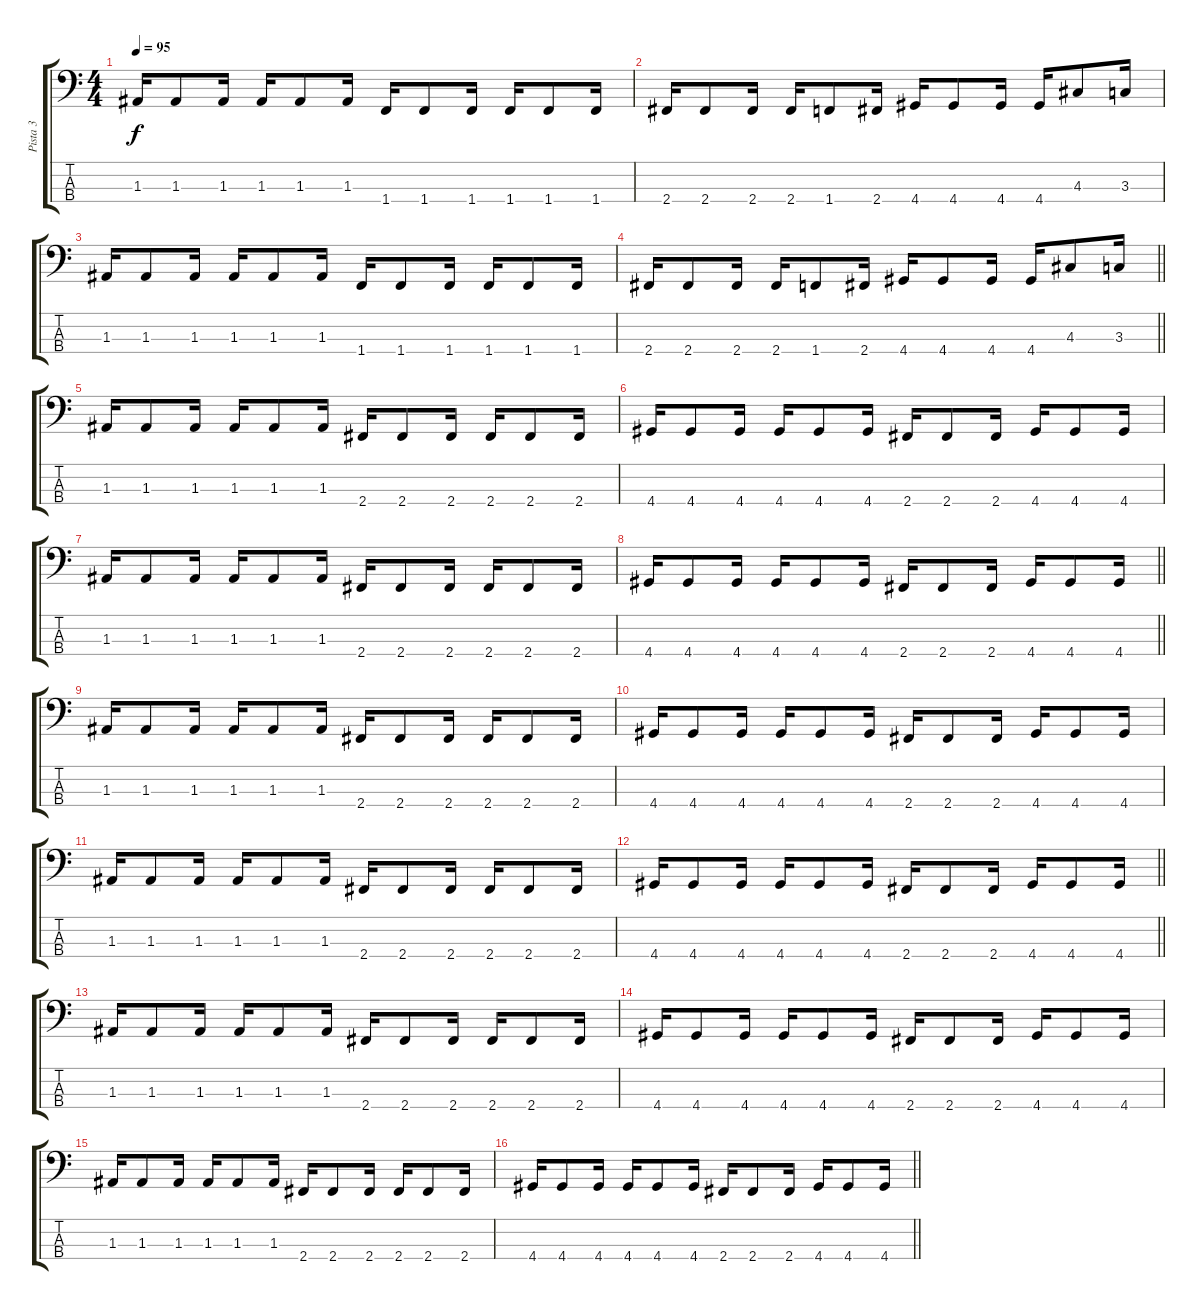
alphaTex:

\track ("Pista 3" "Pista 3") {instrument electricbassfinger}
\staff {score tabs}
\tuning (G2 D2 A1 E1) {hide}
\ts (4 4)
\tempo 95
\clef f4
\ks c
1.3.16{dy f} 1.3.8 1.3.16 1.3.16 1.3.8 1.3.16 1.4.16 1.4.8 1.4.16 1.4.16 1.4.8 1.4.16 |
2.4.16 2.4.8 2.4.16 2.4.16 1.4.8 2.4.16 4.4.16 4.4.8 4.4.16 4.4.16 4.3.8 3.3.16 |
1.3.16 1.3.8 1.3.16 1.3.16 1.3.8 1.3.16 1.4.16 1.4.8 1.4.16 1.4.16 1.4.8 1.4.16 |
\barLineRight lightlight
2.4.16 2.4.8 2.4.16 2.4.16 1.4.8 2.4.16 4.4.16 4.4.8 4.4.16 4.4.16 4.3.8 3.3.16 |
1.3.16 1.3.8 1.3.16 1.3.16 1.3.8 1.3.16 2.4.16 2.4.8 2.4.16 2.4.16 2.4.8 2.4.16 |
4.4.16 4.4.8 4.4.16 4.4.16 4.4.8 4.4.16 2.4.16 2.4.8 2.4.16 4.4.16 4.4.8 4.4.16 |
1.3.16 1.3.8 1.3.16 1.3.16 1.3.8 1.3.16 2.4.16 2.4.8 2.4.16 2.4.16 2.4.8 2.4.16 |
\barLineRight lightlight
4.4.16 4.4.8 4.4.16 4.4.16 4.4.8 4.4.16 2.4.16 2.4.8 2.4.16 4.4.16 4.4.8 4.4.16 |
1.3.16 1.3.8 1.3.16 1.3.16 1.3.8 1.3.16 2.4.16 2.4.8 2.4.16 2.4.16 2.4.8 2.4.16 |
4.4.16 4.4.8 4.4.16 4.4.16 4.4.8 4.4.16 2.4.16 2.4.8 2.4.16 4.4.16 4.4.8 4.4.16 |
1.3.16 1.3.8 1.3.16 1.3.16 1.3.8 1.3.16 2.4.16 2.4.8 2.4.16 2.4.16 2.4.8 2.4.16 |
\barLineRight lightlight
4.4.16 4.4.8 4.4.16 4.4.16 4.4.8 4.4.16 2.4.16 2.4.8 2.4.16 4.4.16 4.4.8 4.4.16 |
1.3.16 1.3.8 1.3.16 1.3.16 1.3.8 1.3.16 2.4.16 2.4.8 2.4.16 2.4.16 2.4.8 2.4.16 |
4.4.16 4.4.8 4.4.16 4.4.16 4.4.8 4.4.16 2.4.16 2.4.8 2.4.16 4.4.16 4.4.8 4.4.16 |
1.3.16 1.3.8 1.3.16 1.3.16 1.3.8 1.3.16 2.4.16 2.4.8 2.4.16 2.4.16 2.4.8 2.4.16 |
\barLineRight lightlight
4.4.16 4.4.8 4.4.16 4.4.16 4.4.8 4.4.16 2.4.16 2.4.8 2.4.16 4.4.16 4.4.8 4.4.16
